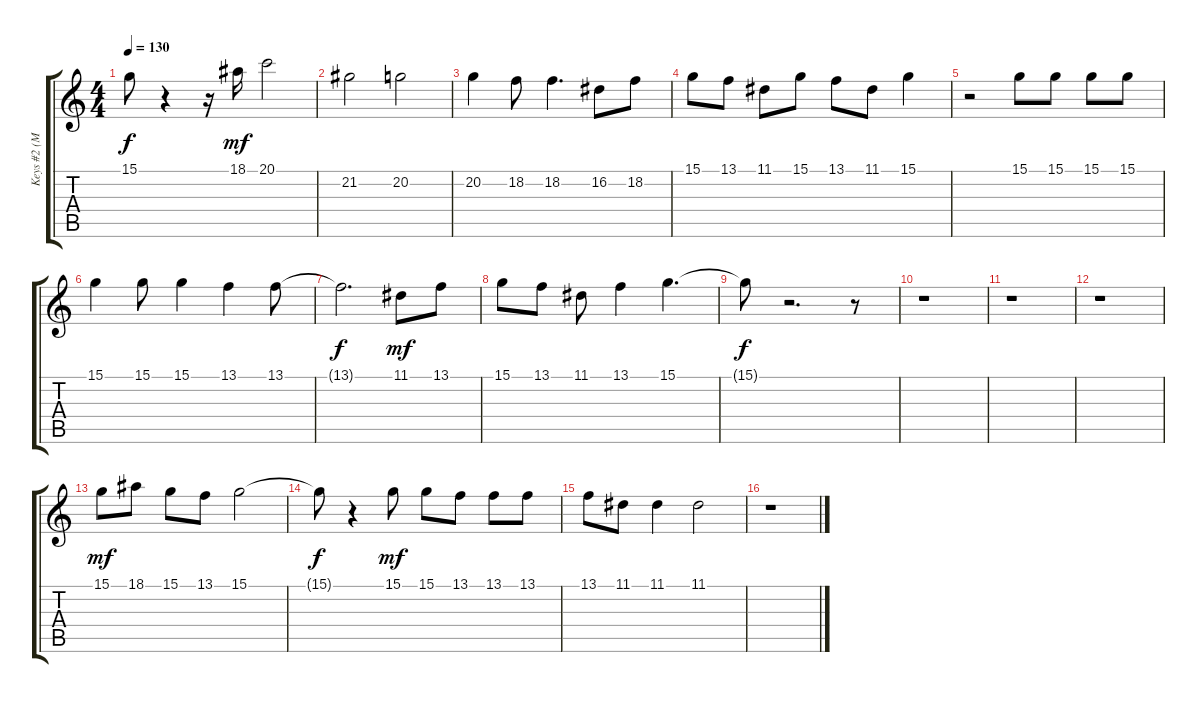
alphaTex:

\track ("Keys #2 (MIDI)" "Keys #2 (M") {instrument acousticgrandpiano}
\staff {score tabs}
\tuning (E4 B3 G3 D3 A2 E2) {hide}
\ts (4 4)
\tempo 130
\clef g2
\ks c
15.1{t}.8{dy f} r.4 r.16 18.1.16{dy mf} 20.1.2 |
21.2.2 20.2.2 |
20.2.4 18.2.8 18.2.4{d} 16.2.8 18.2.8 |
15.1.8 13.1.8 11.1.8 15.1.8 13.1.8 11.1.8 15.1.4 |
r.2 15.1.8 15.1.8 15.1.8 15.1.8 |
15.1.4 15.1.8 15.1.4 13.1.4 13.1.8 |
13.1{t}.2{d dy f} 11.1.8{dy mf} 13.1.8 |
15.1.8 13.1.8 11.1.8 13.1.4 15.1.4{d} |
15.1{t}.8{dy f} r.2{d} r.8 |
r.1 |
r.1 |
r.1 |
15.1.8{dy mf} 18.1.8 15.1.8 13.1.8 15.1.2 |
15.1{t}.8{dy f} r.4 15.1.8{dy mf} 15.1.8 13.1.8 13.1.8 13.1.8 |
13.1.8 11.1.8 11.1.4 11.1.2 |
r.1
